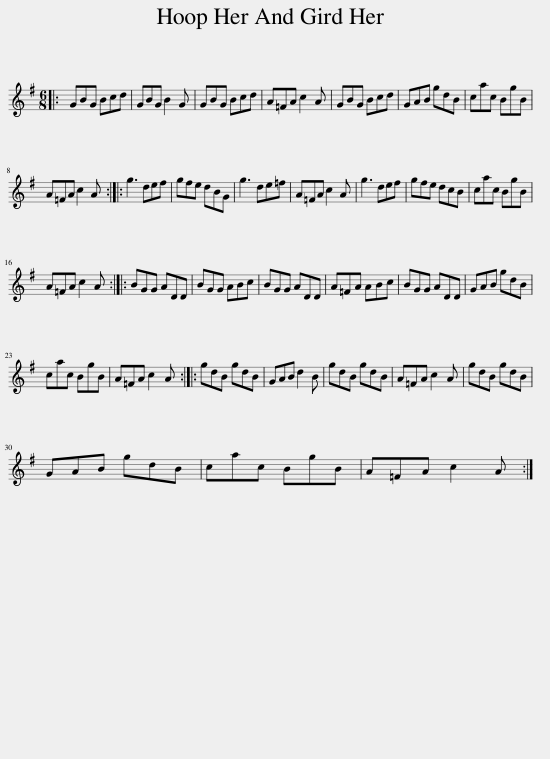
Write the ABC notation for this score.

X:1
L:1/8
M:6/8
I:linebreak $
K:G
V:1 treble
V:1
|: GBG Bcd | GBG B2 G | GBG Bcd | A=FA c2 A | GBG Bcd | %5
 GAB gdB | cac BgB |$ A=FA c2 A :: g3 def | gfe dBG | %10
 g3 de=f | A=FA c2 A | g3 def | gfe dcB | cac BgB |$ %15
 A=FA c2 A :: BGG ADD | BGG ABc | BGG ADD | A=FA ABc | %20
 BGG ADD | GAB gdB |$ cac BgB | A=FA c2 A :: gdB gdB | %25
 GAB d2 B | gdB gdB | A=FA c2 A | gdB gdB |$ GAB gdB | %30
 cac BgB | A=FA c2 A :| %32
